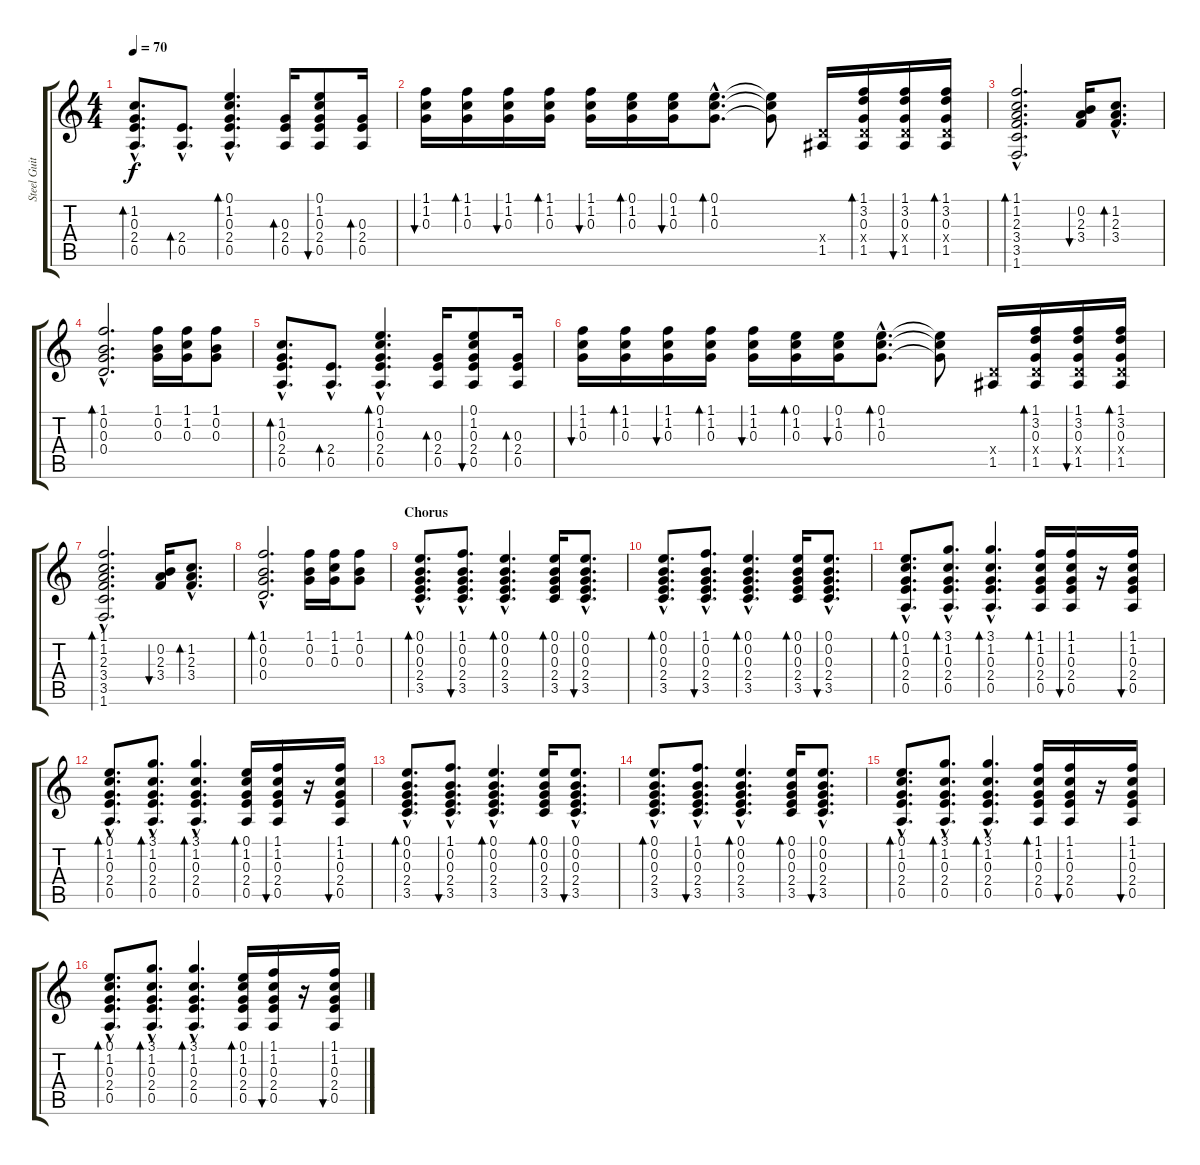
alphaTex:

\track ("Steel Guitar 1" "Steel Guit") {instrument acousticguitarsteel}
\staff {score tabs}
\tuning (E4 B3 G3 D3 A2 E2) {hide}
\ts (4 4)
\tempo 70
\clef g2
\ks c
(1.2{hac} 0.3{hac} 2.4{hac} 0.5{hac}).8{d bd 60 dy f} (2.4{hac} 0.5{hac}).8{d bd 60} (0.1{hac} 1.2{hac} 0.3{hac} 2.4{hac} 0.5{hac}).4{d bd 60} (0.3 2.4 0.5).16{bd 60} (0.1 1.2 0.3 2.4 0.5).8{bu 60} (0.3 2.4 0.5).16{bd 60} |
(1.1 1.2 0.3).16{bu 60} (1.1 1.2 0.3).16{bd 60} (1.1 1.2 0.3).16{bu 60} (1.1 1.2 0.3).16{bd 60} (1.1 1.2 0.3).16{bu 60} (0.1 1.2 0.3).16{bd 60} (0.1 1.2 0.3).16{bu 60} (0.1{hac} 1.2{hac} 0.3{hac}).8{d bd 60} (0.1{t} 1.2{t} 0.3{t}).8 (0.4{x} 1.5).16 (1.1 3.2 0.3 0.4{x} 1.5).16{bd 60} (1.1 3.2 0.3 0.4{x} 1.5).16{bu 60} (1.1 3.2 0.3 0.4{x} 1.5).16{bd 60} |
(1.1{hac} 1.2{hac} 2.3{hac} 3.4{hac} 3.5{hac} 1.6{hac}).2{d bd 60} (0.2 2.3 3.4).16{bu 60} (1.2{hac} 2.3{hac} 3.4{hac}).8{d bd 60} |
(1.1{hac} 0.2{hac} 0.3{hac} 0.4{hac}).2{d bd 60} (1.1 0.2 0.3).16 (1.1 1.2 0.3).16 (1.1 0.2 0.3).8 |
(1.2{hac} 0.3{hac} 2.4{hac} 0.5{hac}).8{d bd 60} (2.4{hac} 0.5{hac}).8{d bd 60} (0.1{hac} 1.2{hac} 0.3{hac} 2.4{hac} 0.5{hac}).4{d bd 60} (0.3 2.4 0.5).16{bd 60} (0.1 1.2 0.3 2.4 0.5).8{bu 60} (0.3 2.4 0.5).16{bd 60} |
(1.1 1.2 0.3).16{bu 60} (1.1 1.2 0.3).16{bd 60} (1.1 1.2 0.3).16{bu 60} (1.1 1.2 0.3).16{bd 60} (1.1 1.2 0.3).16{bu 60} (0.1 1.2 0.3).16{bd 60} (0.1 1.2 0.3).16{bu 60} (0.1{hac} 1.2{hac} 0.3{hac}).8{d bd 60} (0.1{t} 1.2{t} 0.3{t}).8 (0.4{x} 1.5).16 (1.1 3.2 0.3 0.4{x} 1.5).16{bd 60} (1.1 3.2 0.3 0.4{x} 1.5).16{bu 60} (1.1 3.2 0.3 0.4{x} 1.5).16{bd 60} |
(1.1{hac} 1.2{hac} 2.3{hac} 3.4{hac} 3.5{hac} 1.6{hac}).2{d bd 60} (0.2 2.3 3.4).16{bu 60} (1.2{hac} 2.3{hac} 3.4{hac}).8{d bd 60} |
(1.1{hac} 0.2{hac} 0.3{hac} 0.4{hac}).2{d bd 60} (1.1 0.2 0.3).16 (1.1 1.2 0.3).16 (1.1 0.2 0.3).8 |
\section ("" "Chorus")
(0.1{hac} 0.2{hac} 0.3{hac} 2.4{hac} 3.5{hac}).8{d bd 60} (1.1{hac} 0.2{hac} 0.3{hac} 2.4{hac} 3.5{hac}).8{d bu 60} (0.1{hac} 0.2{hac} 0.3{hac} 2.4{hac} 3.5{hac}).4{d bd 60} (0.1 0.2 0.3 2.4 3.5).16{bd 60} (0.1{hac} 0.2{hac} 0.3{hac} 2.4{hac} 3.5{hac}).8{d bu 60} |
(0.1{hac} 0.2{hac} 0.3{hac} 2.4{hac} 3.5{hac}).8{d bd 60} (1.1{hac} 0.2{hac} 0.3{hac} 2.4{hac} 3.5{hac}).8{d bu 60} (0.1{hac} 0.2{hac} 0.3{hac} 2.4{hac} 3.5{hac}).4{d bd 60} (0.1 0.2 0.3 2.4 3.5).16{bd 60} (0.1{hac} 0.2{hac} 0.3{hac} 2.4{hac} 3.5{hac}).8{d bu 60} |
(0.1{hac} 1.2{hac} 0.3{hac} 2.4{hac} 0.5{hac}).8{d bd 60} (3.1{hac} 1.2{hac} 0.3{hac} 2.4{hac} 0.5{hac}).8{d bd 60} (3.1{hac} 1.2{hac} 0.3{hac} 2.4{hac} 0.5{hac}).4{d bd 60} (1.1 1.2 0.3 2.4 0.5).16{bd 60} (1.1 1.2 0.3 2.4 0.5).16{bu 60} r.16 (1.1 1.2 0.3 2.4 0.5).16{bu 60} |
(0.1{hac} 1.2{hac} 0.3{hac} 2.4{hac} 0.5{hac}).8{d bd 60} (3.1{hac} 1.2{hac} 0.3{hac} 2.4{hac} 0.5{hac}).8{d bd 60} (3.1{hac} 1.2{hac} 0.3{hac} 2.4{hac} 0.5{hac}).4{d bd 60} (0.1 1.2 0.3 2.4 0.5).16{bd 60} (1.1 1.2 0.3 2.4 0.5).16{bu 60} r.16 (1.1 1.2 0.3 2.4 0.5).16{bu 60} |
(0.1{hac} 0.2{hac} 0.3{hac} 2.4{hac} 3.5{hac}).8{d bd 60} (1.1{hac} 0.2{hac} 0.3{hac} 2.4{hac} 3.5{hac}).8{d bu 60} (0.1{hac} 0.2{hac} 0.3{hac} 2.4{hac} 3.5{hac}).4{d bd 60} (0.1 0.2 0.3 2.4 3.5).16{bd 60} (0.1{hac} 0.2{hac} 0.3{hac} 2.4{hac} 3.5{hac}).8{d bu 60} |
(0.1{hac} 0.2{hac} 0.3{hac} 2.4{hac} 3.5{hac}).8{d bd 60} (1.1{hac} 0.2{hac} 0.3{hac} 2.4{hac} 3.5{hac}).8{d bu 60} (0.1{hac} 0.2{hac} 0.3{hac} 2.4{hac} 3.5{hac}).4{d bd 60} (0.1 0.2 0.3 2.4 3.5).16{bd 60} (0.1{hac} 0.2{hac} 0.3{hac} 2.4{hac} 3.5{hac}).8{d bu 60} |
(0.1{hac} 1.2{hac} 0.3{hac} 2.4{hac} 0.5{hac}).8{d bd 60} (3.1{hac} 1.2{hac} 0.3{hac} 2.4{hac} 0.5{hac}).8{d bd 60} (3.1{hac} 1.2{hac} 0.3{hac} 2.4{hac} 0.5{hac}).4{d bd 60} (1.1 1.2 0.3 2.4 0.5).16{bd 60} (1.1 1.2 0.3 2.4 0.5).16{bu 60} r.16 (1.1 1.2 0.3 2.4 0.5).16{bu 60} |
(0.1{hac} 1.2{hac} 0.3{hac} 2.4{hac} 0.5{hac}).8{d bd 60} (3.1{hac} 1.2{hac} 0.3{hac} 2.4{hac} 0.5{hac}).8{d bd 60} (3.1{hac} 1.2{hac} 0.3{hac} 2.4{hac} 0.5{hac}).4{d bd 60} (0.1 1.2 0.3 2.4 0.5).16{bd 60} (1.1 1.2 0.3 2.4 0.5).16{bu 60} r.16 (1.1 1.2 0.3 2.4 0.5).16{bu 60}
